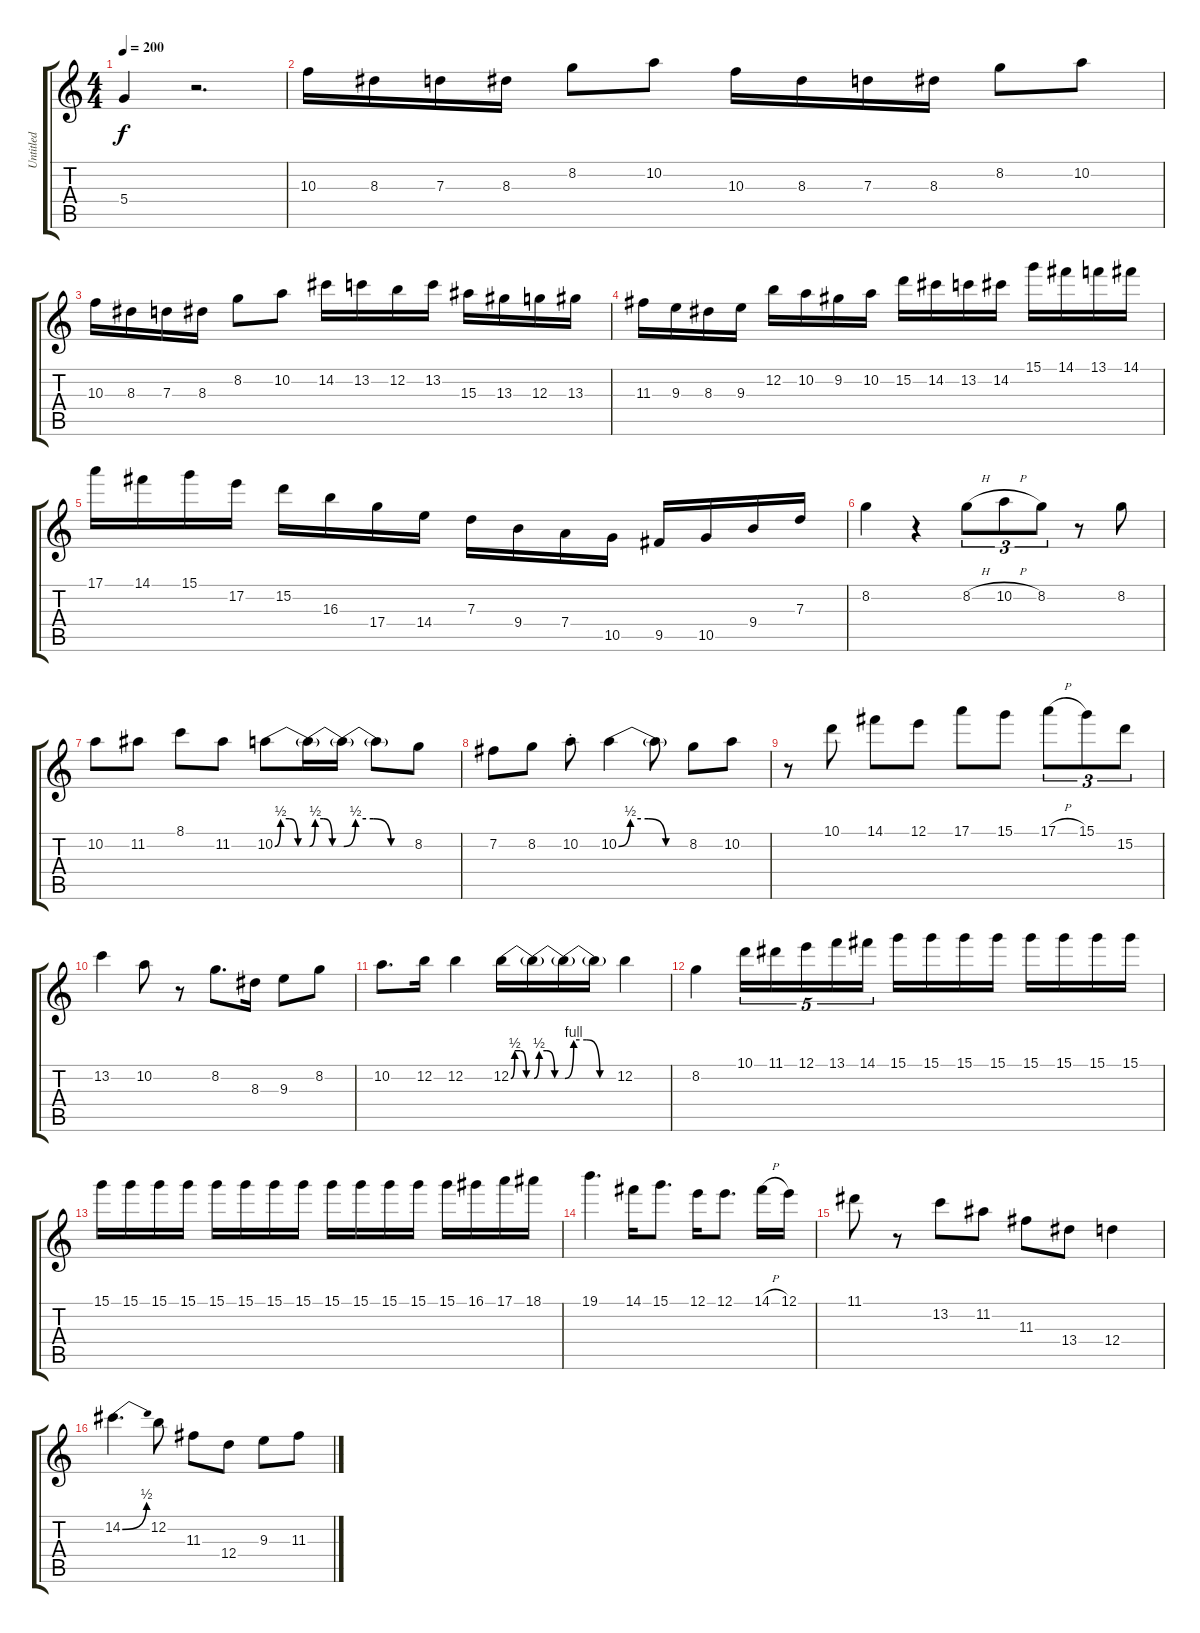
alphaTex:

\track ("Untitled" "Untitled") {instrument acousticguitarsteel}
\staff {score tabs}
\tuning (E4 B3 G3 D3 A2 E2) {hide}
\ts (4 4)
\tempo 200
\clef g2
\ks c
5.4.4{dy f} r.2{d} |
10.3.16 8.3.16 7.3.16 8.3.16 8.2.8 10.2.8 10.3.16 8.3.16 7.3.16 8.3.16 8.2.8 10.2.8 |
10.3.16 8.3.16 7.3.16 8.3.16 8.2.8 10.2.8 14.2.16 13.2.16 12.2.16 13.2.16 15.3.16 13.3.16 12.3.16 13.3.16 |
11.3.16 9.3.16 8.3.16 9.3.16 12.2.16 10.2.16 9.2.16 10.2.16 15.2.16 14.2.16 13.2.16 14.2.16 15.1.16 14.1.16 13.1.16 14.1.16 |
17.1.16 14.1.16 15.1.16 17.2.16 15.2.16 16.3.16 17.4.16 14.4.16 7.3.16 9.4.16 7.4.16 10.5.16 9.5.16 10.5.16 9.4.16 7.3.16 |
8.2.4 r.4 8.2{h}.8{tu (3 2)} 10.2{h}.8{tu (3 2)} 8.2.8{tu (3 2)} r.8 8.2.8 |
10.2.8 11.2.8 8.1.8 11.2.8 10.2{be (custom 0 0 10 2 25 2 40 0 60 0)}.8 10.2{be (custom 0 0 10 2 25 2 40 0 60 0) t}.16 10.2{be (custom 0 0 10 2 25 2 40 0 60 0) t}.16 10.2{t}.8 8.2.8 |
7.2.8 8.2.8 10.2{st}.8 10.2{be (custom 0 0 10 2 25 2 40 0 60 0)}.4 10.2{t}.8 8.2.8 10.2.8 |
r.8 10.1.8 14.1.8 12.1.8 17.1.8 15.1.8 17.1{h}.8{tu (3 2)} 15.1.8{tu (3 2)} 15.2.8{tu (3 2)} |
13.2.4 10.2.8 r.8 8.2.8{d} 8.3.16 9.3.8 8.2.8 |
10.2.8{d} 12.2.16 12.2.4 12.2{be (custom 0 0 10 2 25 2 40 0 60 0)}.16 12.2{be (custom 0 0 10 2 25 2 40 0 60 0) t}.16 12.2{be (custom 0 0 10 4 25 4 40 0 60 0) t}.16 12.2{t}.16 12.2.4 |
8.2.4 10.1.16{tu (5 4)} 11.1.16{tu (5 4)} 12.1.16{tu (5 4)} 13.1.16{tu (5 4)} 14.1.16{tu (5 4)} 15.1.16 15.1.16 15.1.16 15.1.16 15.1.16 15.1.16 15.1.16 15.1.16 |
15.1.16 15.1.16 15.1.16 15.1.16 15.1.16 15.1.16 15.1.16 15.1.16 15.1.16 15.1.16 15.1.16 15.1.16 15.1.16 16.1.16 17.1.16 18.1.16 |
19.1.4{d} 14.1.16 15.1.8{d} 12.1.16 12.1.8{d} 14.1{h}.16 12.1.16 |
11.1.8 r.8 13.2.8 11.2.8 11.3.8 13.4.8 12.4.4 |
14.2{be (bend 0 0 60 2)}.4{d} 12.2.8 11.3.8 12.4.8 9.3.8 11.3.8
